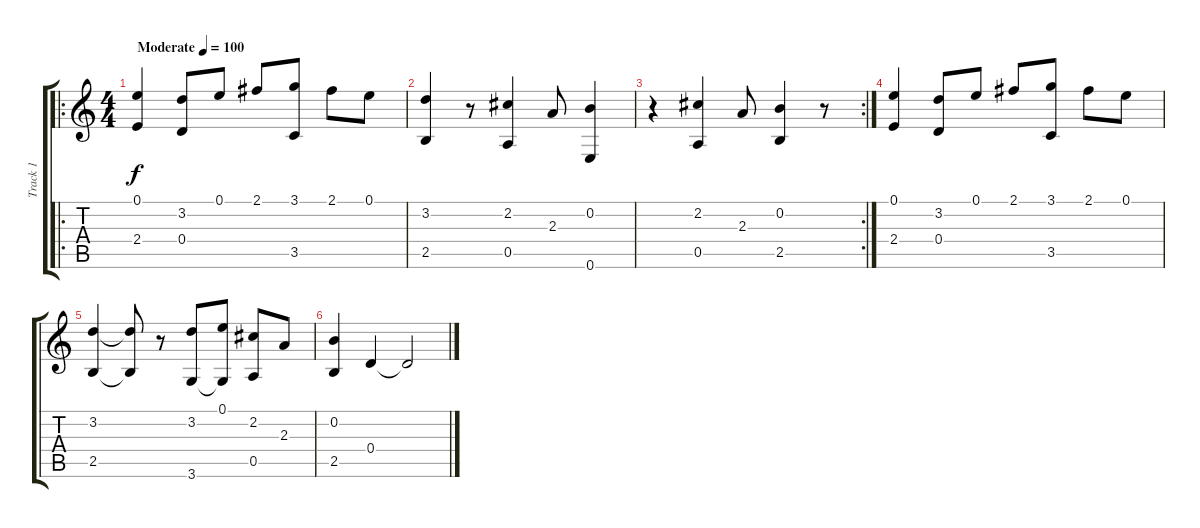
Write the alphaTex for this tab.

\track ("Track 1" "Track 1") {instrument acousticguitarsteel}
\staff {score tabs}
\tuning (E4 B3 G3 D3 A2 E2) {hide}
\ro
\ts (4 4)
\tempo (100 "Moderate")
\clef g2
\ks c
(0.1 2.4).4{dy f instrument acousticguitarsteel} (3.2 0.4).8 0.1.8 2.1.8 (3.1 3.5).8 2.1.8 0.1.8 |
(3.2 2.5).4 r.8 (2.2 0.5).4 2.3.8 (0.2 0.6).4 |
\rc 2
r.4 (2.2 0.5).4 2.3.8 (0.2 2.5).4 r.8 |
(0.1 2.4).4 (3.2 0.4).8 0.1.8 2.1.8 (3.1 3.5).8 2.1.8 0.1.8 |
(3.2 2.5).4 (3.2{t} 2.5{t}).8 r.8 (3.2 3.6).8 (0.1 3.6{t}).8 (2.2 0.5).8 2.3.8 |
(0.2 2.5).4 0.4.4 0.4{t}.2
